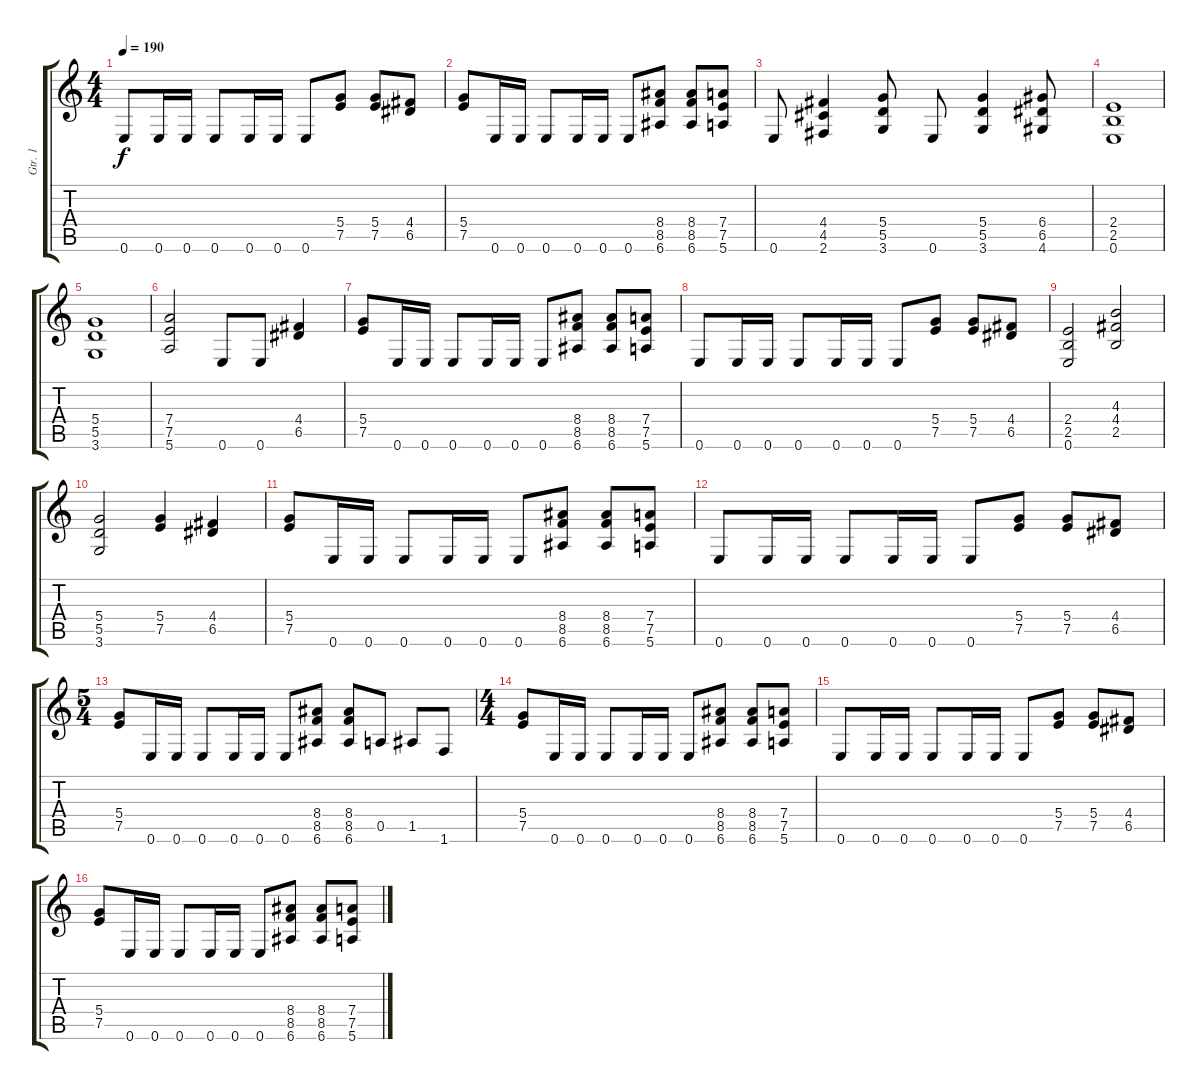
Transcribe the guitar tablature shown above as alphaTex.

\track ("Gtr. 1" "Gtr. 1") {instrument distortionguitar}
\staff {score tabs}
\tuning (E4 B3 G3 D3 A2 E2) {hide}
\ts (4 4)
\tempo 190
\clef g2
\ks c
0.6.8{dy f} 0.6.16 0.6.16 0.6.8 0.6.16 0.6.16 0.6.8 (5.4 7.5).8 (5.4 7.5).8 (4.4 6.5).8 |
(5.4 7.5).8 0.6.16 0.6.16 0.6.8 0.6.16 0.6.16 0.6.8 (8.4 8.5 6.6).8 (8.4 8.5 6.6).8 (7.4 7.5 5.6).8 |
0.6.8 (4.4 4.5 2.6).4 (5.4 5.5 3.6).8 0.6.8 (5.4 5.5 3.6).4 (6.4 6.5 4.6).8 |
(2.4 2.5 0.6).1 |
(5.4 5.5 3.6).1 |
(7.4 7.5 5.6).2 0.6.8 0.6.8 (4.4 6.5).4 |
(5.4 7.5).8 0.6.16 0.6.16 0.6.8 0.6.16 0.6.16 0.6.8 (8.4 8.5 6.6).8 (8.4 8.5 6.6).8 (7.4 7.5 5.6).8 |
0.6.8 0.6.16 0.6.16 0.6.8 0.6.16 0.6.16 0.6.8 (5.4 7.5).8 (5.4 7.5).8 (4.4 6.5).8 |
(2.4 2.5 0.6).2 (4.3 4.4 2.5).2 |
(5.4 5.5 3.6).2 (5.4 7.5).4 (4.4 6.5).4 |
(5.4 7.5).8 0.6.16 0.6.16 0.6.8 0.6.16 0.6.16 0.6.8 (8.4 8.5 6.6).8 (8.4 8.5 6.6).8 (7.4 7.5 5.6).8 |
0.6.8 0.6.16 0.6.16 0.6.8 0.6.16 0.6.16 0.6.8 (5.4 7.5).8 (5.4 7.5).8 (4.4 6.5).8 |
\ts (5 4)
(5.4 7.5).8 0.6.16 0.6.16 0.6.8 0.6.16 0.6.16 0.6.8 (8.4 8.5 6.6).8 (8.4 8.5 6.6).8 0.5.8 1.5.8 1.6.8 |
\ts (4 4)
(5.4 7.5).8 0.6.16 0.6.16 0.6.8 0.6.16 0.6.16 0.6.8 (8.4 8.5 6.6).8 (8.4 8.5 6.6).8 (7.4 7.5 5.6).8 |
0.6.8 0.6.16 0.6.16 0.6.8 0.6.16 0.6.16 0.6.8 (5.4 7.5).8 (5.4 7.5).8 (4.4 6.5).8 |
(5.4 7.5).8 0.6.16 0.6.16 0.6.8 0.6.16 0.6.16 0.6.8 (8.4 8.5 6.6).8 (8.4 8.5 6.6).8 (7.4 7.5 5.6).8
